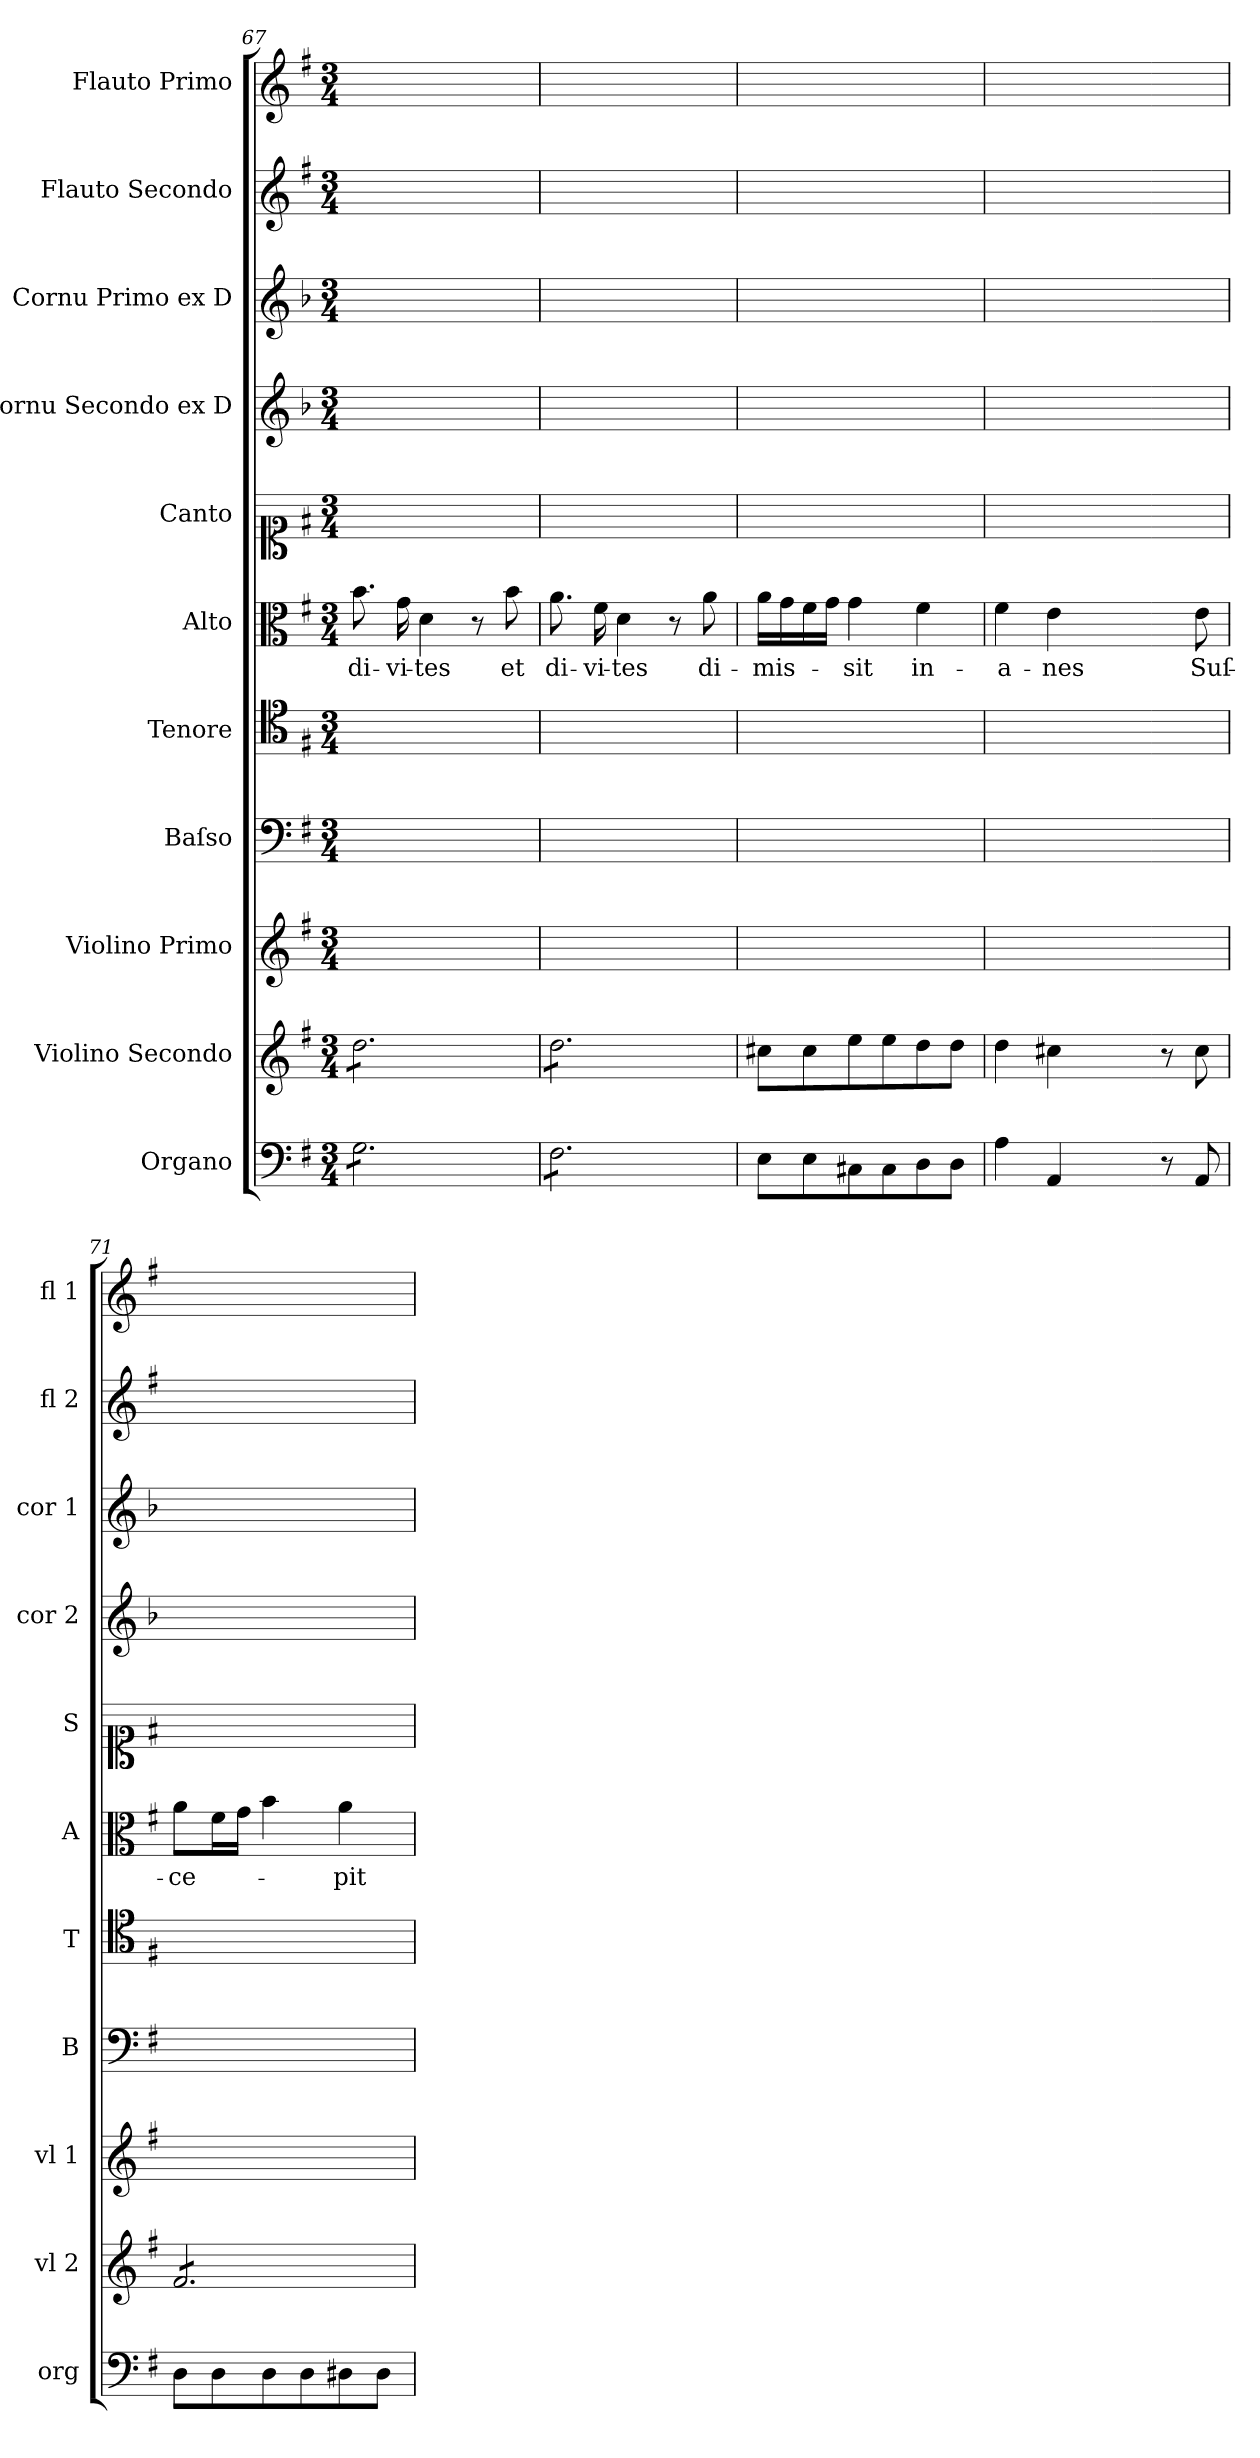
**kern	**kern	**kern	**kern	**kern	**kern	**text	**kern	**kern	**kern	**kern	**kern
*part11	*part10	*part9	*part8	*part7	*part6	*part6	*part5	*part4	*part3	*part2	*part1
*staff11	*staff10	*staff9	*staff8	*staff7	*staff6	*staff6	*staff5	*staff4	*staff3	*staff2	*staff1
*I"Organo	*I"Violino Secondo	*I"Violino Primo	*I"Baſso	*I"Tenore	*I"Alto	*	*I"Canto	*I"Cornu Secondo ex D	*I"Cornu Primo ex D	*I"Flauto Secondo	*I"Flauto Primo
*I'org	*I'vl 2	*I'vl 1	*I'B	*I'T	*I'A	*	*I'S	*I'cor 2	*I'cor 1	*I'fl 2	*I'fl 1
*clefF4	*clefG2	*clefG2	*clefF4	*clefC4	*clefC3	*	*clefC1	*clefG2	*clefG2	*clefG2	*clefG2
*	*	*	*	*	*	*	*	*ITrd6c10	*ITrd6c10	*	*
*k[f#]	*k[f#]	*k[f#]	*k[f#]	*k[f#]	*k[f#]	*	*k[f#]	*k[f#]	*k[f#]	*k[f#]	*k[f#]
*G:	*G:	*G:	*G:	*G:	*G:	*	*G:	*G:	*G:	*G:	*G:
*M3/4	*M3/4	*M3/4	*M3/4	*M3/4	*M3/4	*	*M3/4	*M3/4	*M3/4	*M3/4	*M3/4
=67	=67	=67	=67	=67	=67	=67	=67	=67	=67	=67	=67
*tremolo	*	*	*	*	*	*	*	*	*	*	*
*	*tremolo	*	*	*	*	*	*	*	*	*	*
8G\L	8dd\L	2.ryy	2.ryy	2.ryy	8.b\	di-	2.ryy	2.ryy	2.ryy	2.ryy	2.ryy
8G\	8dd\	.	.	.	.	.	.	.	.	.	.
.	.	.	.	.	16g\	-vi-	.	.	.	.	.
8G\	8dd\	.	.	.	4d\	-tes	.	.	.	.	.
8G\	8dd\	.	.	.	.	.	.	.	.	.	.
8G\	8dd\	.	.	.	8r	.	.	.	.	.	.
!	!	!	!	!	!	!LO:LY:i	!	!	!	!	!
8G\J	8dd\J	.	.	.	8b\	et	.	.	.	.	.
=68	=68	=68	=68	=68	=68	=68	=68	=68	=68	=68	=68
!	!	!	!	!	!	!LO:LY:i	!	!	!	!	!
8F#\L	8dd\L	2.ryy	2.ryy	2.ryy	8.a\	di-	2.ryy	2.ryy	2.ryy	2.ryy	2.ryy
8F#\	8dd\	.	.	.	.	.	.	.	.	.	.
!	!	!	!	!	!	!LO:LY:i	!	!	!	!	!
.	.	.	.	.	16f#\	-vi-	.	.	.	.	.
!	!	!	!	!	!	!LO:LY:i	!	!	!	!	!
8F#\	8dd\	.	.	.	4d\	-tes	.	.	.	.	.
8F#\	8dd\	.	.	.	.	.	.	.	.	.	.
8F#\	8dd\	.	.	.	8r	.	.	.	.	.	.
8F#\J	8dd\J	.	.	.	8a\	di-	.	.	.	.	.
*	*Xtremolo	*	*	*	*	*	*	*	*	*	*
*Xtremolo	*	*	*	*	*	*	*	*	*	*	*
=69	=69	=69	=69	=69	=69	=69	=69	=69	=69	=69	=69
8E\L	8cc#X\L	2.ryy	2.ryy	2.ryy	16a\LL	-mis-	2.ryy	2.ryy	2.ryy	2.ryy	2.ryy
.	.	.	.	.	16g\	.	.	.	.	.	.
8E\	8cc#\	.	.	.	16f#\	.	.	.	.	.	.
.	.	.	.	.	16g\JJ	.	.	.	.	.	.
8C#X\	8ee\	.	.	.	4g\	-sit	.	.	.	.	.
8C#\	8ee\	.	.	.	.	.	.	.	.	.	.
8D\	8dd\	.	.	.	4f#\	in-	.	.	.	.	.
8D\J	8dd\J	.	.	.	.	.	.	.	.	.	.
=70	=70	=70	=70	=70	=70	=70	=70	=70	=70	=70	=70
4A\	4dd\	2.ryy	2.ryy	2.ryy	4f#\	-a-	2.ryy	2.ryy	2.ryy	2.ryy	2.ryy
4AA/	4cc#X\	.	.	.	4e\	-nes	.	.	.	.	.
4ryy	4ryy	.	.	.	4ryy	.	.	.	.	.	.
=-	=-	=-	=-	=-	=-	=-	=-	=-	=-	=-	=-
8r	8r	4ryy	4ryy	4ryy	8ryy	.	4ryy	4ryy	4ryy	4ryy	4ryy
8AA/	8cc#\	.	.	.	8e\	Suſ-	.	.	.	.	.
=71	=71	=71	=71	=71	=71	=71	=71	=71	=71	=71	=71
*	*tremolo	*	*	*	*	*	*	*	*	*	*
8D\L	8f#/L	2.ryy	2.ryy	2.ryy	8a\L	-ce-	2.ryy	2.ryy	2.ryy	2.ryy	2.ryy
8D\	8f#/	.	.	.	16f#\L	.	.	.	.	.	.
.	.	.	.	.	16g\JJ	.	.	.	.	.	.
8D\	8f#/	.	.	.	4b\	.	.	.	.	.	.
8D\	8f#/	.	.	.	.	.	.	.	.	.	.
8D#X\	8f#/	.	.	.	4a\	-pit	.	.	.	.	.
8D#\J	8f#/J	.	.	.	.	.	.	.	.	.	.
*	*Xtremolo	*	*	*	*	*	*	*	*	*	*
=	=	=	=	=	=	=	=	=	=	=	=
*-	*-	*-	*-	*-	*-	*-	*-	*-	*-	*-	*-
